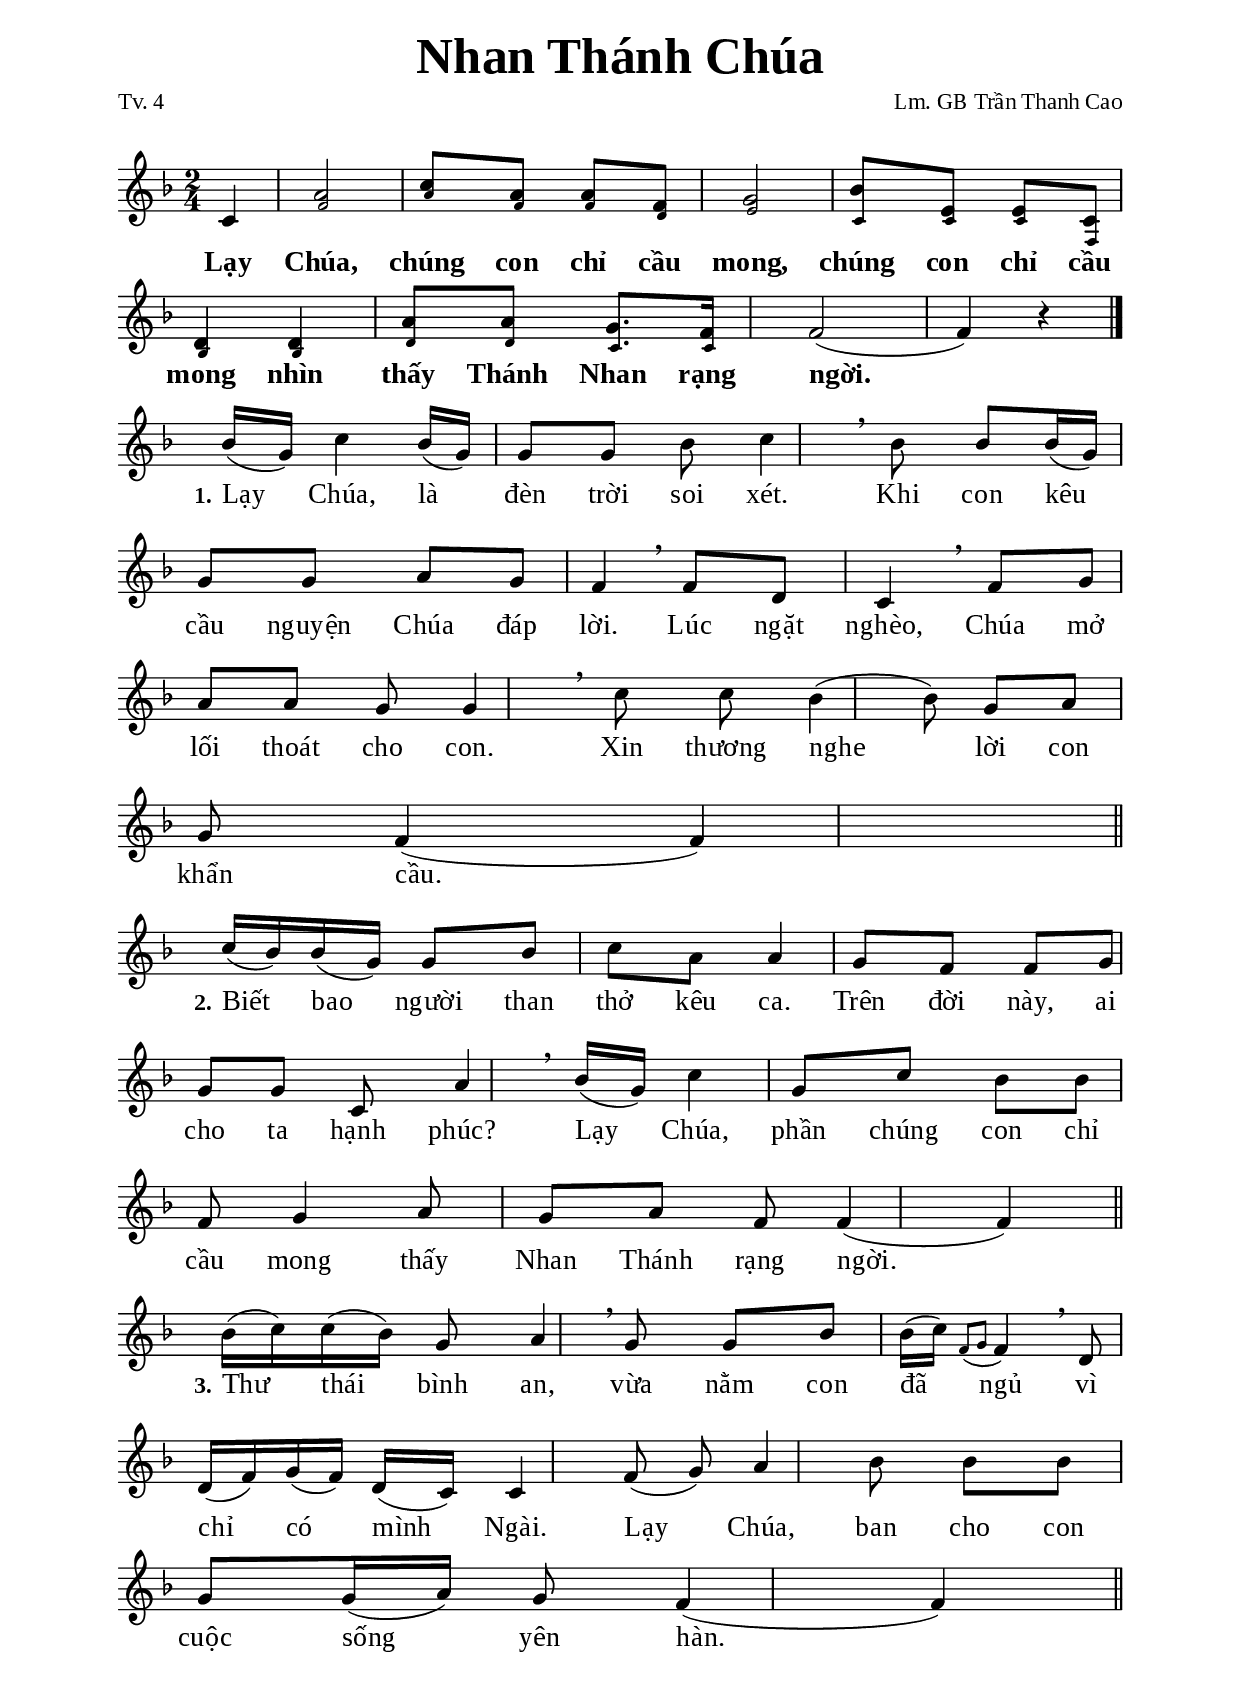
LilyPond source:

% Cài đặt chung
\version "2.22.1"
\include "english.ly"

\header {
  title = \markup { \fontsize #3 "Nhan Thánh Chúa" }
  poet = "Tv. 4"
  composer = "Lm. GB Trần Thanh Cao"
  arranger = " "
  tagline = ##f
}

% Nhạc điệp khúc
nhacDiepKhucSop = \relative c' {
  \partial 4 c4 |
  a'2 |
  c8 a a f |
  g2 |
  bf8 e, e c |
  d4 d |
  a'8 a g8. f16 |
  f2 ( |
  f4) r4 \bar "|."
}

nhacDiepKhucBas = \relative c' {
  \skip 4
  f2 |
  a8 f f d |
  e2 |
  c8 c c f, |
  bf4 bf |
  d8 d c8. c16 |
  f2 ( |
  f4) r
}

% Nhạc phiên khúc
nhacPhienKhucMot = \relative c'' {
  bf16 (g) c4 bf16 (g) g8 g bf c4 \breathe
  bf8 bf bf16 (g) g8 g a g f4 \breathe
  f8 d c4 \breathe
  f8 g a a g g4 \breathe
  c8 c bf4 (bf8) 
  g a g f4 (f) \bar "||"
}

nhacPhienKhucHai = \relative c'' {
  c16 (bf) bf (g) g8 bf c a a4 g8 f f g g g c, a'4 \breathe
  bf16 (g) c4 g8 c bf bf f g4 a8 g a f f4 (f) \bar "||"
}

nhacPhienKhucBa = \relative c'' {
  bf16 (c) c (bf) g8 a4 \breathe
  g8 g bf bf16 (c)
  \acciaccatura { f,8 [g] } f4 \breathe
  d8 d16 (f) g (f) d (c) c4 f8 (g) a4 bf8 bf bf
  g g16 (a) g8 f4 (f) \bar "||"
}

% Lời điệp khúc
loiDiepKhuc = \lyricmode {
  Lạy Chúa, chúng con chỉ cầu mong,
  chúng con chỉ cầu mong nhìn thấy Thánh Nhan rạng ngời.
}

% Lời phiên khúc
loiPhienKhucMot = \lyricmode {
  \set stanza = #"1."
  Lạy Chúa, là đèn trời soi xét.
  Khi con kêu cầu nguyện Chúa đáp lời.
  Lúc ngặt nghèo, Chúa mở lối thoát cho con.
  Xin thương nghe lời con khẩn cầu.
}

loiPhienKhucHai = \lyricmode {
  \set stanza = #"2."
  Biết bao người than thở kêu ca.
  Trên đời này, ai cho ta hạnh phúc?
  Lạy Chúa, phần chúng con chỉ cầu mong
  thấy Nhan Thánh rạng ngời.
}

loiPhienKhucBa = \lyricmode {
  \set stanza = #"3."
  Thư thái bình an, vừa nằm con đã ngủ vì chỉ có mình Ngài.
  Lạy Chúa, ban cho con cuộc sống yên hàn.
}


% Dàn trang
\paper {
  #(set-paper-size "a4")
  top-margin = 10\mm
  bottom-margin = 10\mm
  left-margin = 20\mm
  right-margin = 20\mm
  indent = #0
  #(define fonts
    (make-pango-font-tree
      "Liberation Serif"
      "Liberation Serif"
      "Liberation Serif"
      (/ 20 20)))
  page-count = #1
  system-system-spacing = #'((basic-distance . 13))
  score-system-spacing = #'((basic-distance . 13))
}

% Thiết lập tông và nhịp
TongNhip = { \key f \major \time 2/4 }

% Đổi kích thước nốt cho bè phụ
notBePhu =
#(define-music-function (font-size music) (number? ly:music?)
   (for-some-music
     (lambda (m)
       (if (music-is-of-type? m 'rhythmic-event)
           (begin
             (set! (ly:music-property m 'tweaks)
                   (cons `(font-size . ,font-size)
                         (ly:music-property m 'tweaks)))
             #t)
           #f))
     music)
   music)

\score {
  \new ChoirStaff <<
    \new Staff = diepKhuc \with {
        \consists "Merge_rests_engraver"
        %\magnifyStaff #(magstep +1)
        printPartCombineTexts = ##f
      }
      <<
      \new Voice \TongNhip \partCombine 
        \nhacDiepKhucSop
        \notBePhu -3 { \nhacDiepKhucBas }
      \new NullVoice = nhacThamChieu \nhacDiepKhucSop
      \new Lyrics \lyricsto nhacThamChieu \loiDiepKhuc
      >>
  >>
  \layout {
    \override Lyrics.LyricText.font-series = #'bold
    \override Lyrics.LyricText.font-size = #+2
    \override Lyrics.LyricSpace.minimum-distance = #3
    \override Score.BarNumber.break-visibility = ##(#f #f #f)
    \override Score.SpacingSpanner.uniform-stretching = ##t
  }
}

\score {
  \new ChoirStaff <<
    \new Staff = phienKhuc \with {
        %\magnifyStaff #(magstep +1)
      }
      <<
      \new Voice = beSop {
        \key f \major \time 2/4 \nhacPhienKhucMot
      }
    >>
    \new Lyrics \lyricsto beSop \loiPhienKhucMot
  >>
  \layout {
    \override Staff.TimeSignature.transparent = ##t
    \override Lyrics.LyricText.font-size = #+2
    \override Lyrics.LyricSpace.minimum-distance = #4
    \override Score.BarNumber.break-visibility = ##(#f #f #f)
    \override Score.SpacingSpanner.uniform-stretching = ##t
    \set Score.barAlways = ##t
    \set Score.defaultBarType = ""
  } 
}

\score {
  \new ChoirStaff <<
    \new Staff = phienKhuc \with {
        %\magnifyStaff #(magstep +1)
      }
      <<
      \new Voice = beSop {
        \key f \major \time 2/4 \nhacPhienKhucHai
      }
    >>
    \new Lyrics \lyricsto beSop \loiPhienKhucHai
  >>
  \layout {
    \override Staff.TimeSignature.transparent = ##t
    \override Lyrics.LyricText.font-size = #+2
    \override Lyrics.LyricSpace.minimum-distance = #4
    \override Score.BarNumber.break-visibility = ##(#f #f #f)
    \override Score.SpacingSpanner.uniform-stretching = ##t
    \set Score.barAlways = ##t
    \set Score.defaultBarType = ""
  } 
}

\score {
  \new ChoirStaff <<
    \new Staff = phienKhuc \with {
        %\magnifyStaff #(magstep +1)
      }
      <<
      \new Voice = beSop {
        \key f \major \time 2/4 \nhacPhienKhucBa
      }
    >>
    \new Lyrics \lyricsto beSop \loiPhienKhucBa
  >>
  \layout {
    \override Staff.TimeSignature.transparent = ##t
    \override Lyrics.LyricText.font-size = #+2
    \override Lyrics.LyricSpace.minimum-distance = #5
    \override Score.BarNumber.break-visibility = ##(#f #f #f)
    \override Score.SpacingSpanner.uniform-stretching = ##t
    \set Score.barAlways = ##t
    \set Score.defaultBarType = ""
  } 
}
